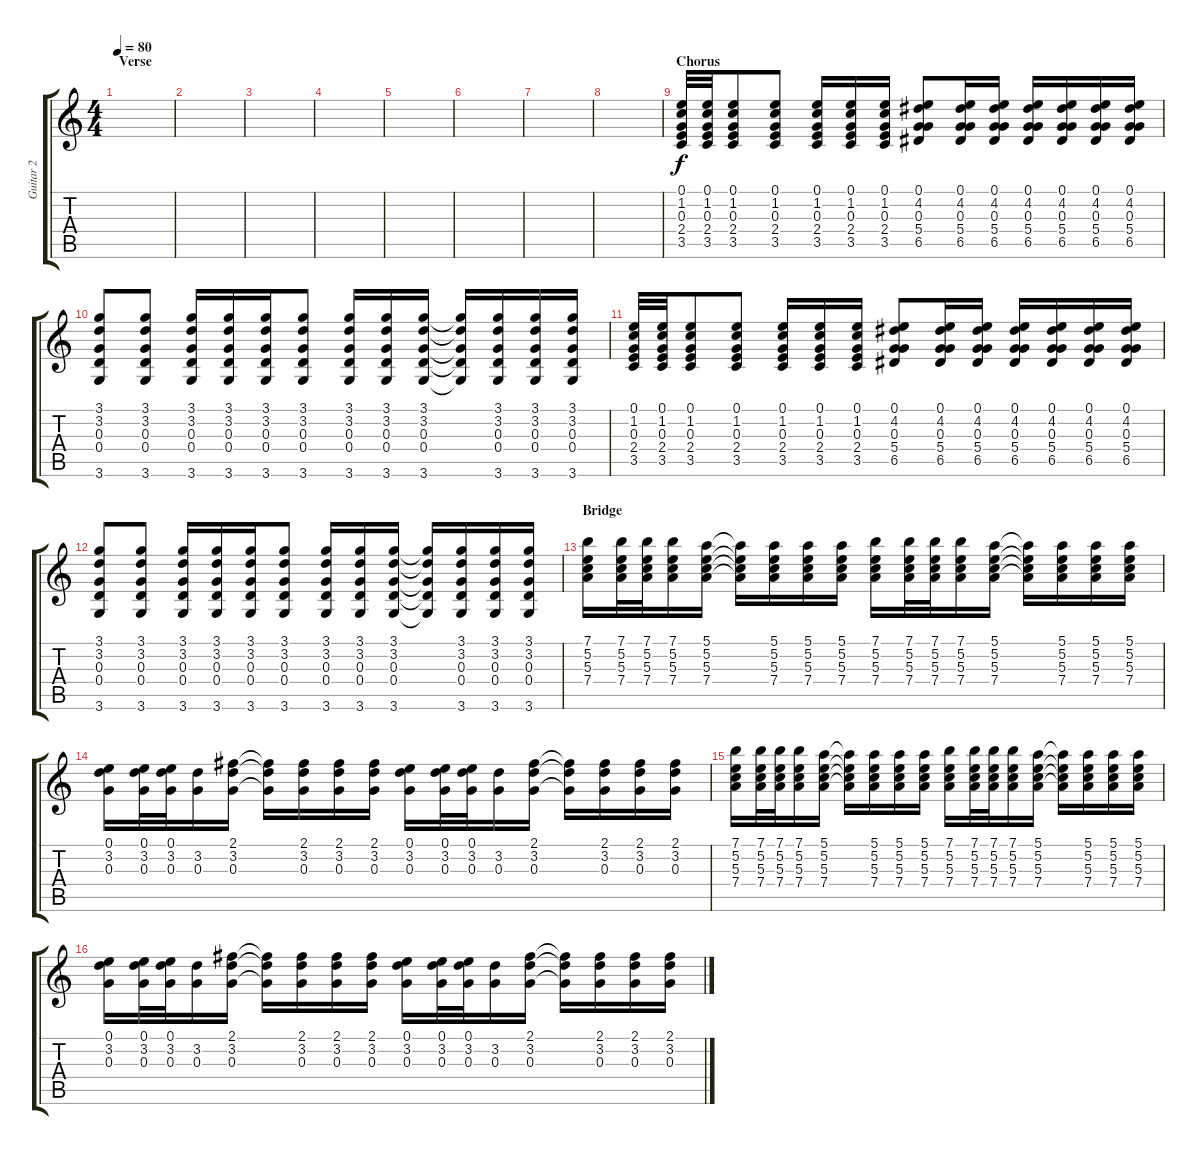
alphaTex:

\track ("Guitar 2" "Guitar 2") {instrument electricguitarclean}
\staff {score tabs}
\tuning (E4 B3 G3 D3 A2 E2) {hide}
\ts (4 4)
\section ("" "Verse")
\tempo 80
\clef g2
\ks c
|
|
|
|
|
|
|
|
\section ("" "Chorus")
(0.1 1.2 0.3 2.4 3.5).32 (0.1 1.2 0.3 2.4 3.5).32 (0.1 1.2 0.3 2.4 3.5).8 (0.1 1.2 0.3 2.4 3.5).8 (0.1 1.2 0.3 2.4 3.5).16 (0.1 1.2 0.3 2.4 3.5).16 (0.1 1.2 0.3 2.4 3.5).16 (0.1 4.2 0.3 5.4 6.5).8 (0.1 4.2 0.3 5.4 6.5).16 (0.1 4.2 0.3 5.4 6.5).16 (0.1 4.2 0.3 5.4 6.5).16 (0.1 4.2 0.3 5.4 6.5).16 (0.1 4.2 0.3 5.4 6.5).16 (0.1 4.2 0.3 5.4 6.5).16 |
(3.1 3.2 0.3 0.4 3.6).8 (3.1 3.2 0.3 0.4 3.6).8 (3.1 3.2 0.3 0.4 3.6).16 (3.1 3.2 0.3 0.4 3.6).16 (3.1 3.2 0.3 0.4 3.6).16 (3.1 3.2 0.3 0.4 3.6).8 (3.1 3.2 0.3 0.4 3.6).16 (3.1 3.2 0.3 0.4 3.6).16 (3.1 3.2 0.3 0.4 3.6).16 (3.1{t} 3.2{t} 0.3{t} 0.4{t} 3.6{t}).16 (3.1 3.2 0.3 0.4 3.6).16 (3.1 3.2 0.3 0.4 3.6).16 (3.1 3.2 0.3 0.4 3.6).16 |
(0.1 1.2 0.3 2.4 3.5).32 (0.1 1.2 0.3 2.4 3.5).32 (0.1 1.2 0.3 2.4 3.5).8 (0.1 1.2 0.3 2.4 3.5).8 (0.1 1.2 0.3 2.4 3.5).16 (0.1 1.2 0.3 2.4 3.5).16 (0.1 1.2 0.3 2.4 3.5).16 (0.1 4.2 0.3 5.4 6.5).8 (0.1 4.2 0.3 5.4 6.5).16 (0.1 4.2 0.3 5.4 6.5).16 (0.1 4.2 0.3 5.4 6.5).16 (0.1 4.2 0.3 5.4 6.5).16 (0.1 4.2 0.3 5.4 6.5).16 (0.1 4.2 0.3 5.4 6.5).16 |
(3.1 3.2 0.3 0.4 3.6).8 (3.1 3.2 0.3 0.4 3.6).8 (3.1 3.2 0.3 0.4 3.6).16 (3.1 3.2 0.3 0.4 3.6).16 (3.1 3.2 0.3 0.4 3.6).16 (3.1 3.2 0.3 0.4 3.6).8 (3.1 3.2 0.3 0.4 3.6).16 (3.1 3.2 0.3 0.4 3.6).16 (3.1 3.2 0.3 0.4 3.6).16 (3.1{t} 3.2{t} 0.3{t} 0.4{t} 3.6{t}).16 (3.1 3.2 0.3 0.4 3.6).16 (3.1 3.2 0.3 0.4 3.6).16 (3.1 3.2 0.3 0.4 3.6).16 |
\section ("" "Bridge")
(7.1 5.2 5.3 7.4).16 (7.1 5.2 5.3 7.4).32 (7.1 5.2 5.3 7.4).32 (7.1 5.2 5.3 7.4).16 (5.1 5.2 5.3 7.4).16 (5.1{t} 5.2{t} 5.3{t} 7.4{t}).16 (5.1 5.2 5.3 7.4).16 (5.1 5.2 5.3 7.4).16 (5.1 5.2 5.3 7.4).16 (7.1 5.2 5.3 7.4).16 (7.1 5.2 5.3 7.4).32 (7.1 5.2 5.3 7.4).32 (7.1 5.2 5.3 7.4).16 (5.1 5.2 5.3 7.4).16 (5.1{t} 5.2{t} 5.3{t} 7.4{t}).16 (5.1 5.2 5.3 7.4).16 (5.1 5.2 5.3 7.4).16 (5.1 5.2 5.3 7.4).16 |
(0.1 3.2 0.3).16 (0.1 3.2 0.3).32 (0.1 3.2 0.3).32 (3.2 0.3).16 (2.1 3.2 0.3).16 (2.1{t} 3.2{t} 0.3{t}).16 (2.1 3.2 0.3).16 (2.1 3.2 0.3).16 (2.1 3.2 0.3).16 (0.1 3.2 0.3).16 (0.1 3.2 0.3).32 (0.1 3.2 0.3).32 (3.2 0.3).16 (2.1 3.2 0.3).16 (2.1{t} 3.2{t} 0.3{t}).16 (2.1 3.2 0.3).16 (2.1 3.2 0.3).16 (2.1 3.2 0.3).16 |
(7.1 5.2 5.3 7.4).16 (7.1 5.2 5.3 7.4).32 (7.1 5.2 5.3 7.4).32 (7.1 5.2 5.3 7.4).16 (5.1 5.2 5.3 7.4).16 (5.1{t} 5.2{t} 5.3{t} 7.4{t}).16 (5.1 5.2 5.3 7.4).16 (5.1 5.2 5.3 7.4).16 (5.1 5.2 5.3 7.4).16 (7.1 5.2 5.3 7.4).16 (7.1 5.2 5.3 7.4).32 (7.1 5.2 5.3 7.4).32 (7.1 5.2 5.3 7.4).16 (5.1 5.2 5.3 7.4).16 (5.1{t} 5.2{t} 5.3{t} 7.4{t}).16 (5.1 5.2 5.3 7.4).16 (5.1 5.2 5.3 7.4).16 (5.1 5.2 5.3 7.4).16 |
(0.1 3.2 0.3).16 (0.1 3.2 0.3).32 (0.1 3.2 0.3).32 (3.2 0.3).16 (2.1 3.2 0.3).16 (2.1{t} 3.2{t} 0.3{t}).16 (2.1 3.2 0.3).16 (2.1 3.2 0.3).16 (2.1 3.2 0.3).16 (0.1 3.2 0.3).16 (0.1 3.2 0.3).32 (0.1 3.2 0.3).32 (3.2 0.3).16 (2.1 3.2 0.3).16 (2.1{t} 3.2{t} 0.3{t}).16 (2.1 3.2 0.3).16 (2.1 3.2 0.3).16 (2.1 3.2 0.3).16
